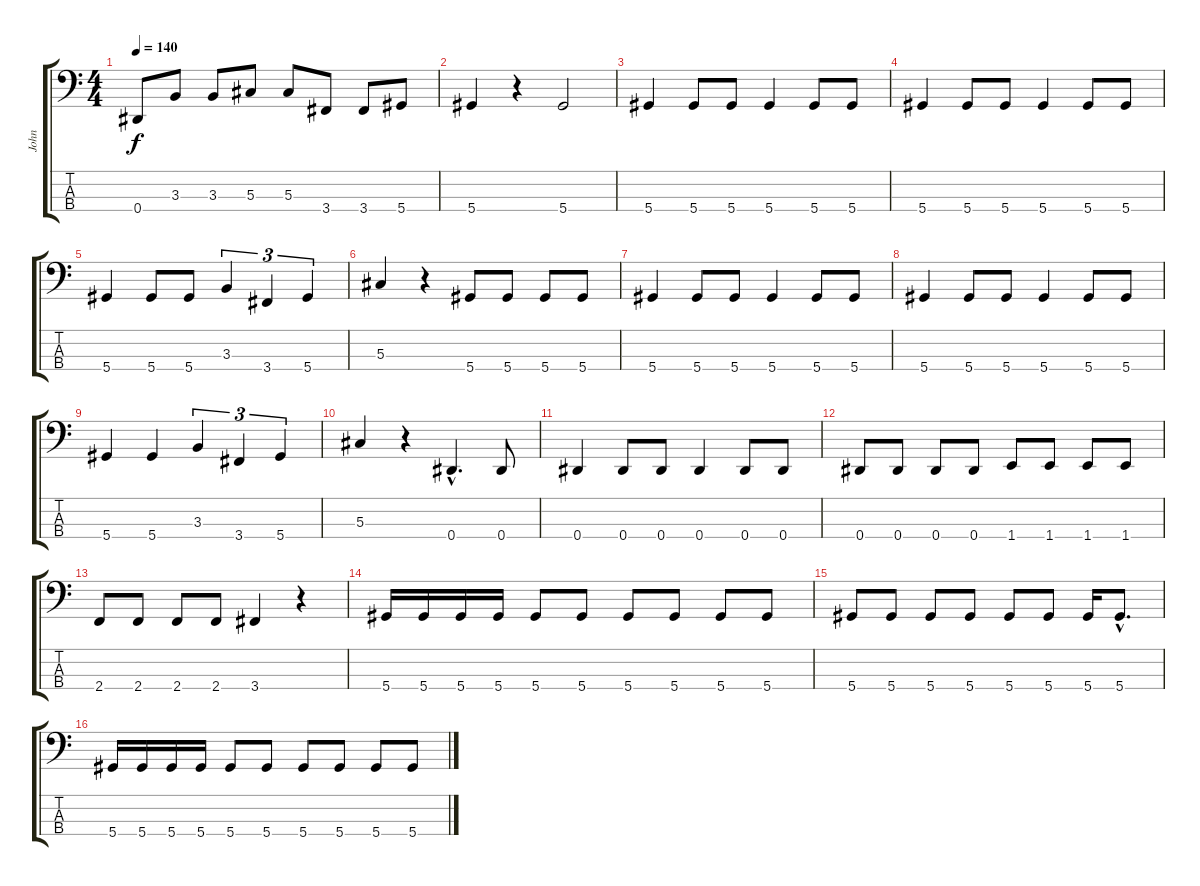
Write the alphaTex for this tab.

\track ("John" "John") {instrument electricbassfinger}
\staff {score tabs}
\tuning (Gb2 Db2 Ab1 Eb1) {hide}
\ts (4 4)
\tempo 140
\clef f4
\ks c
0.4.8{dy f} 3.3.8 3.3.8 5.3.8 5.3.8 3.4.8 3.4.8 5.4.8 |
5.4.4 r.4 5.4.2 |
5.4.4 5.4.8 5.4.8 5.4.4 5.4.8 5.4.8 |
5.4.4 5.4.8 5.4.8 5.4.4 5.4.8 5.4.8 |
5.4.4 5.4.8 5.4.8 3.3.4{tu (3 2)} 3.4.4{tu (3 2)} 5.4.4{tu (3 2)} |
5.3.4 r.4 5.4.8 5.4.8 5.4.8 5.4.8 |
5.4.4 5.4.8 5.4.8 5.4.4 5.4.8 5.4.8 |
5.4.4 5.4.8 5.4.8 5.4.4 5.4.8 5.4.8 |
5.4.4 5.4.4 3.3.4{tu (3 2)} 3.4.4{tu (3 2)} 5.4.4{tu (3 2)} |
5.3.4 r.4 0.4{hac}.4{d} 0.4.8 |
0.4.4 0.4.8 0.4.8 0.4.4 0.4.8 0.4.8 |
0.4.8 0.4.8 0.4.8 0.4.8 1.4.8 1.4.8 1.4.8 1.4.8 |
2.4.8 2.4.8 2.4.8 2.4.8 3.4.4 r.4 |
5.4.16 5.4.16 5.4.16 5.4.16 5.4.8 5.4.8 5.4.8 5.4.8 5.4.8 5.4.8 |
5.4.8 5.4.8 5.4.8 5.4.8 5.4.8 5.4.8 5.4.16 5.4{hac}.8{d} |
5.4.16 5.4.16 5.4.16 5.4.16 5.4.8 5.4.8 5.4.8 5.4.8 5.4.8 5.4.8
